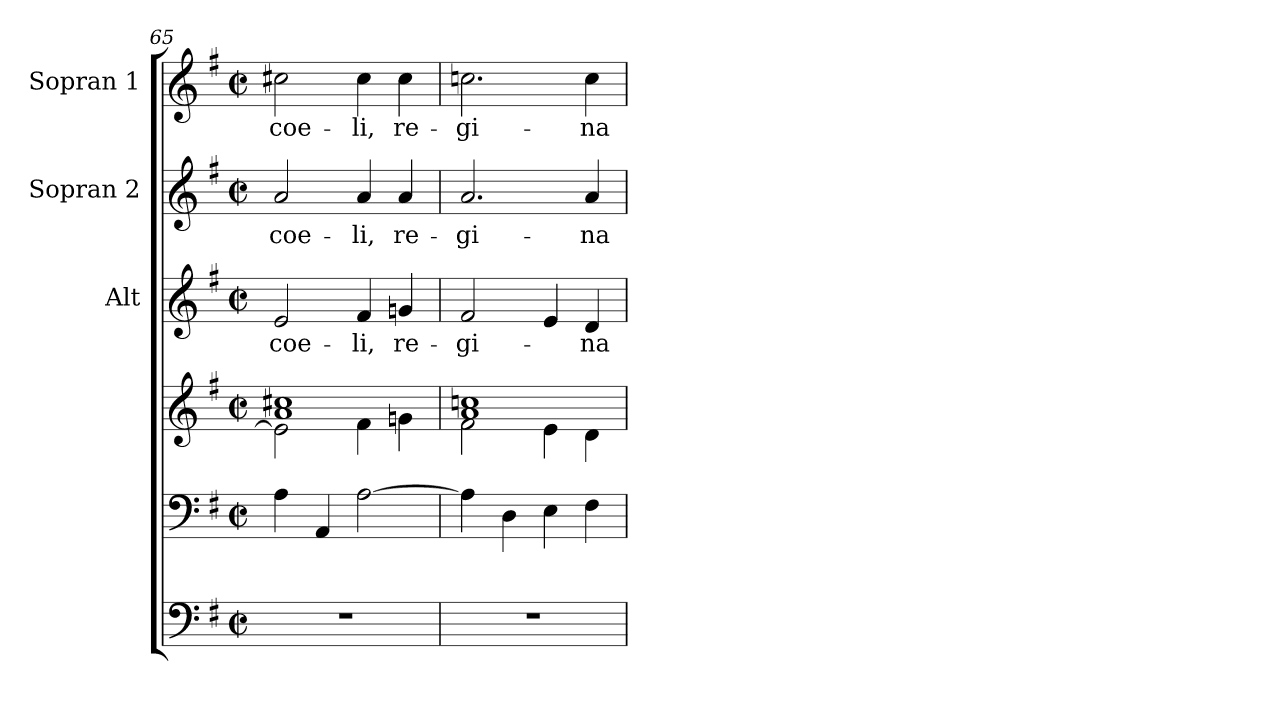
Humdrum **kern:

**kern	**kern	**kern	**kern	**text	**kern	**text	**kern	**text
*part5	*part4	*part4	*part3	*part3	*part2	*part2	*part1	*part1
*staff6	*staff5	*staff4	*staff3	*staff3	*staff2	*staff2	*staff1	*staff1
*	*	*	*I"Alt	*	*I"Sopran 2	*	*I"Sopran 1	*
*	*	*	*I'A.	*	*I'S. 2	*	*I'S. 1	*
*clefF4	*clefF4	*clefG2	*clefG2	*	*clefG2	*	*clefG2	*
*k[f#]	*k[f#]	*k[f#]	*k[f#]	*	*k[f#]	*	*k[f#]	*
*G:	*G:	*G:	*G:	*	*G:	*	*G:	*
*M2/2	*M2/2	*M2/2	*M2/2	*	*M2/2	*	*M2/2	*
*met(c|)	*met(c|)	*met(c|)	*met(c|)	*	*met(c|)	*	*met(c|)	*
=65	=65	=65	=65	=65	=65	=65	=65	=65
*	*	*^	*	*	*	*	*	*
!	!	!	!	!	!LO:LY:b	!	!LO:LY:b	!	!LO:LY:b
1r	4A\	1a 1cc#X	2e\]	2e/	coe-	2a/	coe-	2cc#X\	coe-
.	4AA/	.	.	.	.	.	.	.	.
!	!	!	!	!	!LO:LY:b	!	!LO:LY:b	!	!LO:LY:b
.	[2A\	.	4f#\	4f#/	-li,	4a/	-li,	4cc#\	-li,
!	!	!	!	!	!LO:LY:b	!	!LO:LY:b	!	!LO:LY:b
.	.	.	4gn\	4gn/	re-	4a/	re-	4cc#\	re-
=66	=66	=66	=66	=66	=66	=66	=66	=66	=66
!	!	!	!	!	!LO:LY:b	!	!LO:LY:b	!	!LO:LY:b
1r	4A\]	1a 1ccn	2f#\	2f#/	-gi-	2.a/	-gi-	2.ccn\	-gi-
.	4D\	.	.	.	.	.	.	.	.
.	4E\	.	4e\	4e/	.	.	.	.	.
!	!	!	!	!	!LO:LY:b	!	!LO:LY:b	!	!LO:LY:b
.	4F#\	.	4d\	4d/	-na	4a/	-na	4cc\	-na
*	*	*v	*v	*	*	*	*	*	*
=	=	=	=	=	=	=	=	=
*-	*-	*-	*-	*-	*-	*-	*-	*-
